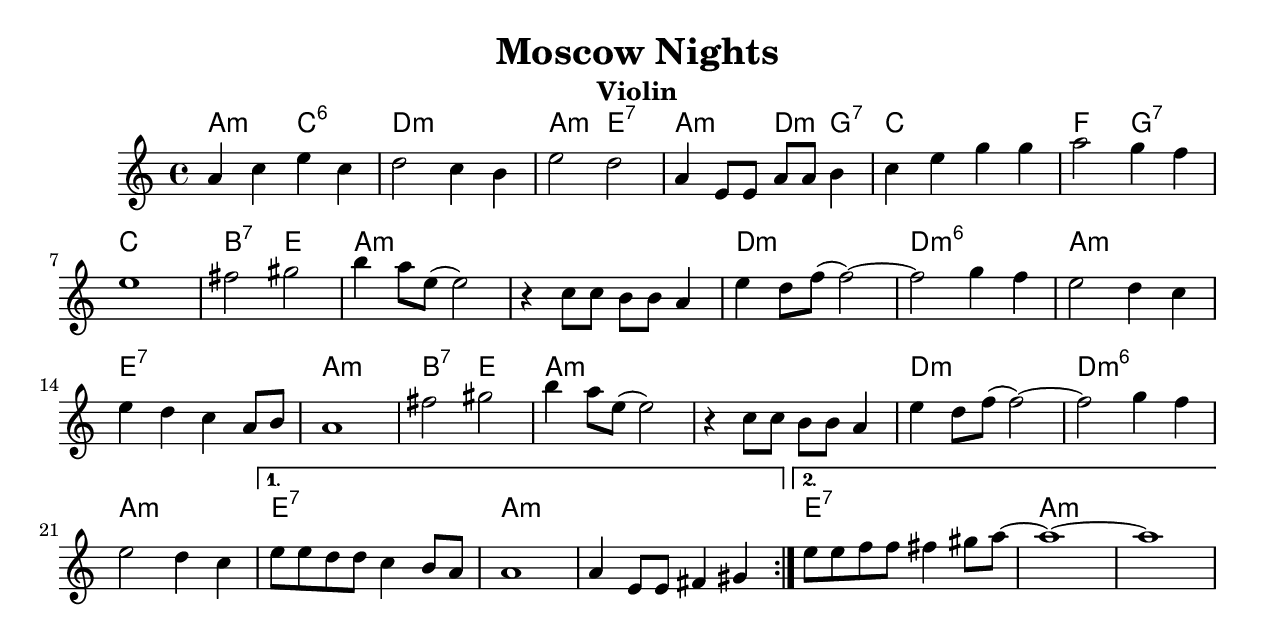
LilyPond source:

\version "2.24.0"
\include "english.ly"
%\pointAndClickOff
\paper{
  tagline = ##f
  print-all-headers = ##t
  #(set-paper-size "letter")
}
date = #(strftime "%d-%m-%Y" (localtime (current-time)))

%\markup{ \italic{ " Updated " \date  }  }

%\markup{ Got something to say? }

global = {
  \clef treble
  \key d \minor
  \time 4/4
  \set Score.rehearsalMarkFormatter = #format-mark-box-alphabet
}

%#################################### Melody ########################
melody = \relative c'' {
  \global
  %lead in notes

  \repeat volta 2{

    d4 f a f
    g2 f4 e
    a2 g
    d4 a8 a d d e4|

    f4 a c c
    d2 c4 bf
    a1
    b2 cs

    e4 d8 a(a2)
    r4 f8 f e e d4|
    a'4 g8 bf(bf2)~
    bf2 c4 bf

    a2 g4 f
    a4 g f d8 e
    d1
    b'2 cs

    e4 d8 a(a2)
    r4 f8 f e e d4
    a'4 g8 bf(bf2)~
    bf2 c4 bf
    a2 g4 f
  }
  \alternative {
    {
      a8 a g g f4 e8 d
      d1
      d4 a8 a b4 cs
    }
    {
      a'8 a bf bf b4 cs8 d~
      d1~
      d1
    }
  }

  \repeat volta 2{

  }
  % \alternative { { }{ } }

}
%################################# Lyrics #####################
%\addlyrics{  }
%################################# Chords #######################
harmonies = \chordmode {
  d2:m
  f2:6
  g1:m
  d2:m
  a2:7
  d2:m
  g4:m
  c4:7
  f1
  bf2
  c2:7
  f1   %7
  e2:7
  a2
  %
  d1*2:m
  g1:m
  g1:m6
  d1:m
  a1:7
  d1:m   %15
  e2:7
  a2
  d1*2:m
  g1:m
  g1:m6
  d1:m
  %
  a1:7
  d1*2:m
  a1:7
  d1*2:m
}

\score {
  <<
    \new ChordNames {
      \set chordChanges = ##f
     \transpose d a\harmonies
    }
    \new Staff
   \transpose d a, \melody
  >>
  \header{
    title= "Moscow Nights"
    subtitle=""
    composer= ""
    instrument = "Violin"
    arranger= ""
  }
  \midi{\tempo 4 = 120}
  \layout{indent = 1.0\cm}
}
%{
% more verses:
\markup{}
\markup {
  \fill-line {
    \hspace #0.1 % distance from left margin
    \column {
      \line { "1."
	\column {
	  ""
	}
      }
      \hspace #0.2 % vertical distance between verses
      \line { "2."
	\column {
	 ""
	}
      }
    }
    \hspace #0.1  % horiz. distance between columns
    \column {
      \line { "3."
	\column {
	  ""
	}
      }
      \hspace #0.2 % distance between verses
      \line { "4."
	\column {
	 ""
	}
      }
    }
    \hspace #0.1 % distance to right margin
  }
}

%}
